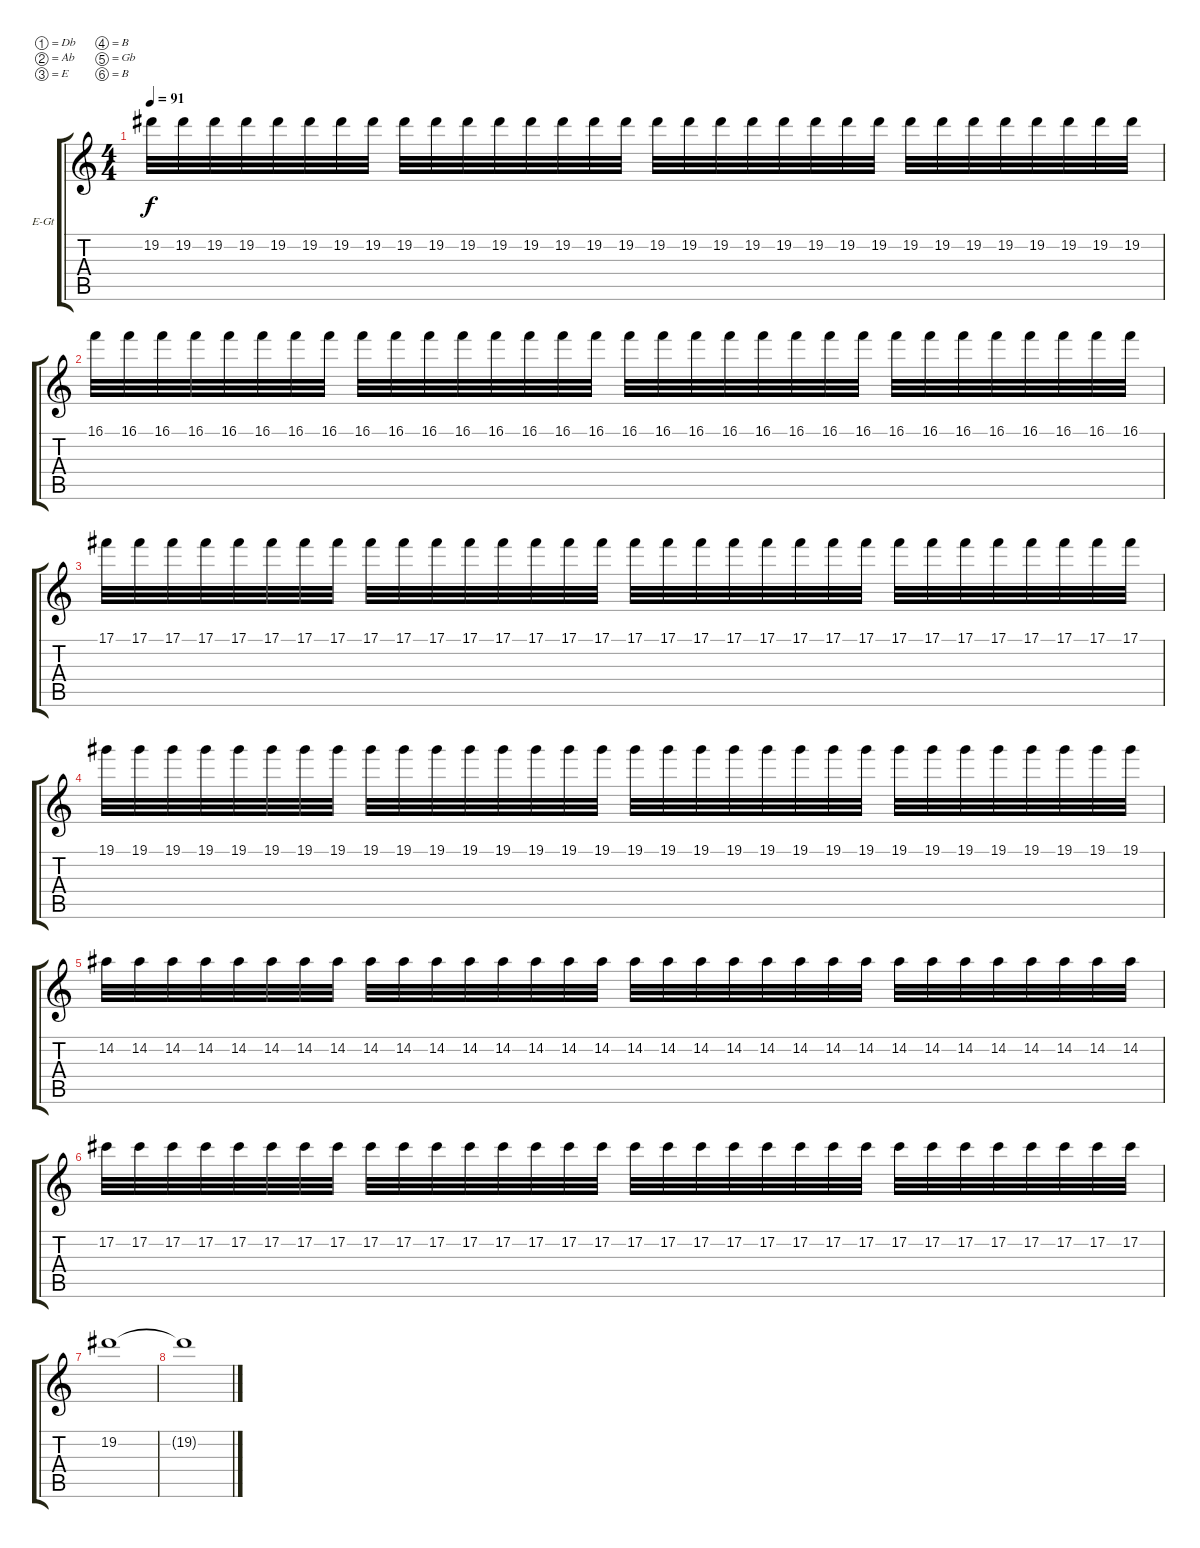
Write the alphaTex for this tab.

\defaultSystemsLayout 4
\bracketExtendMode groupsimilarinstruments
\firstSystemTrackNameOrientation horizontal
\otherSystemsTrackNameOrientation horizontal
\track ("Electric Guitar" "E-Gt") {instrument distortionguitar}
\staff {score tabs}
\tuning (Db4 Ab3 E3 B2 Gb2 B1)
\ts (4 4)
\tempo 91
\clef g2
\ks c
19.2.32{dy f} 19.2.32 19.2.32 19.2.32 19.2.32 19.2.32 19.2.32 19.2.32 19.2.32 19.2.32 19.2.32 19.2.32 19.2.32 19.2.32 19.2.32 19.2.32 19.2.32 19.2.32 19.2.32 19.2.32 19.2.32 19.2.32 19.2.32 19.2.32 19.2.32 19.2.32 19.2.32 19.2.32 19.2.32 19.2.32 19.2.32 19.2.32 |
16.1.32 16.1.32 16.1.32 16.1.32 16.1.32 16.1.32 16.1.32 16.1.32 16.1.32 16.1.32 16.1.32 16.1.32 16.1.32 16.1.32 16.1.32 16.1.32 16.1.32 16.1.32 16.1.32 16.1.32 16.1.32 16.1.32 16.1.32 16.1.32 16.1.32 16.1.32 16.1.32 16.1.32 16.1.32 16.1.32 16.1.32 16.1.32 |
17.1.32 17.1.32 17.1.32 17.1.32 17.1.32 17.1.32 17.1.32 17.1.32 17.1.32 17.1.32 17.1.32 17.1.32 17.1.32 17.1.32 17.1.32 17.1.32 17.1.32 17.1.32 17.1.32 17.1.32 17.1.32 17.1.32 17.1.32 17.1.32 17.1.32 17.1.32 17.1.32 17.1.32 17.1.32 17.1.32 17.1.32 17.1.32 |
19.1.32 19.1.32 19.1.32 19.1.32 19.1.32 19.1.32 19.1.32 19.1.32 19.1.32 19.1.32 19.1.32 19.1.32 19.1.32 19.1.32 19.1.32 19.1.32 19.1.32 19.1.32 19.1.32 19.1.32 19.1.32 19.1.32 19.1.32 19.1.32 19.1.32 19.1.32 19.1.32 19.1.32 19.1.32 19.1.32 19.1.32 19.1.32 |
14.2.32 14.2.32 14.2.32 14.2.32 14.2.32 14.2.32 14.2.32 14.2.32 14.2.32 14.2.32 14.2.32 14.2.32 14.2.32 14.2.32 14.2.32 14.2.32 14.2.32 14.2.32 14.2.32 14.2.32 14.2.32 14.2.32 14.2.32 14.2.32 14.2.32 14.2.32 14.2.32 14.2.32 14.2.32 14.2.32 14.2.32 14.2.32 |
17.2.32 17.2.32 17.2.32 17.2.32 17.2.32 17.2.32 17.2.32 17.2.32 17.2.32 17.2.32 17.2.32 17.2.32 17.2.32 17.2.32 17.2.32 17.2.32 17.2.32 17.2.32 17.2.32 17.2.32 17.2.32 17.2.32 17.2.32 17.2.32 17.2.32 17.2.32 17.2.32 17.2.32 17.2.32 17.2.32 17.2.32 17.2.32 |
19.2.1 |
19.2{t}.1
